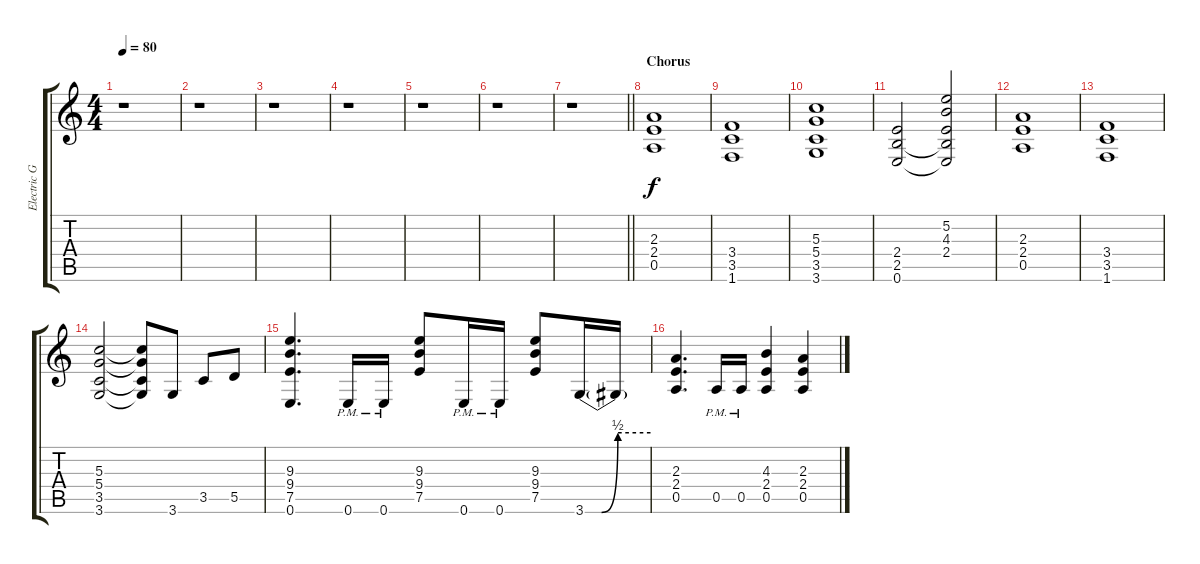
\track ("Electric Guitar I" "Electric G") {instrument distortionguitar}
\staff {score tabs}
\tuning (E4 B3 G3 D3 A2 E2) {hide}
\ts (4 4)
\tempo 80
\clef g2
\ks c
r.1{dy f} |
r.1 |
r.1 |
r.1 |
r.1 |
r.1 |
\barLineRight lightlight
r.1 |
\section ("" "Chorus")
(2.3 2.4 0.5).1 |
(3.4 3.5 1.6).1 |
(5.3 5.4 3.5 3.6).1 |
(2.4 2.5 0.6).2 (5.2 4.3 2.4 2.5{t} 0.6{t}).2 |
(2.3 2.4 0.5).1 |
(3.4 3.5 1.6).1 |
(5.3 5.4 3.5 3.6).2 (5.3{t} 5.4{t} 3.5{t} 3.6{t}).8 3.6.8 3.5.8 5.5.8 |
(9.3 9.4 7.5 0.6).4{d} 0.6{pm}.16 0.6{pm}.16 (9.3 9.4 7.5).8 0.6{pm}.16 0.6{pm}.16 (9.3 9.4 7.5).8 3.6{be (custom 0 0 15 0 30 2 60 2)}.16 3.6{t}.16 |
(2.3 2.4 0.5).4{d} 0.5{pm}.16 0.5{pm}.16 (4.3 2.4 0.5).4 (2.3 2.4 0.5).4
